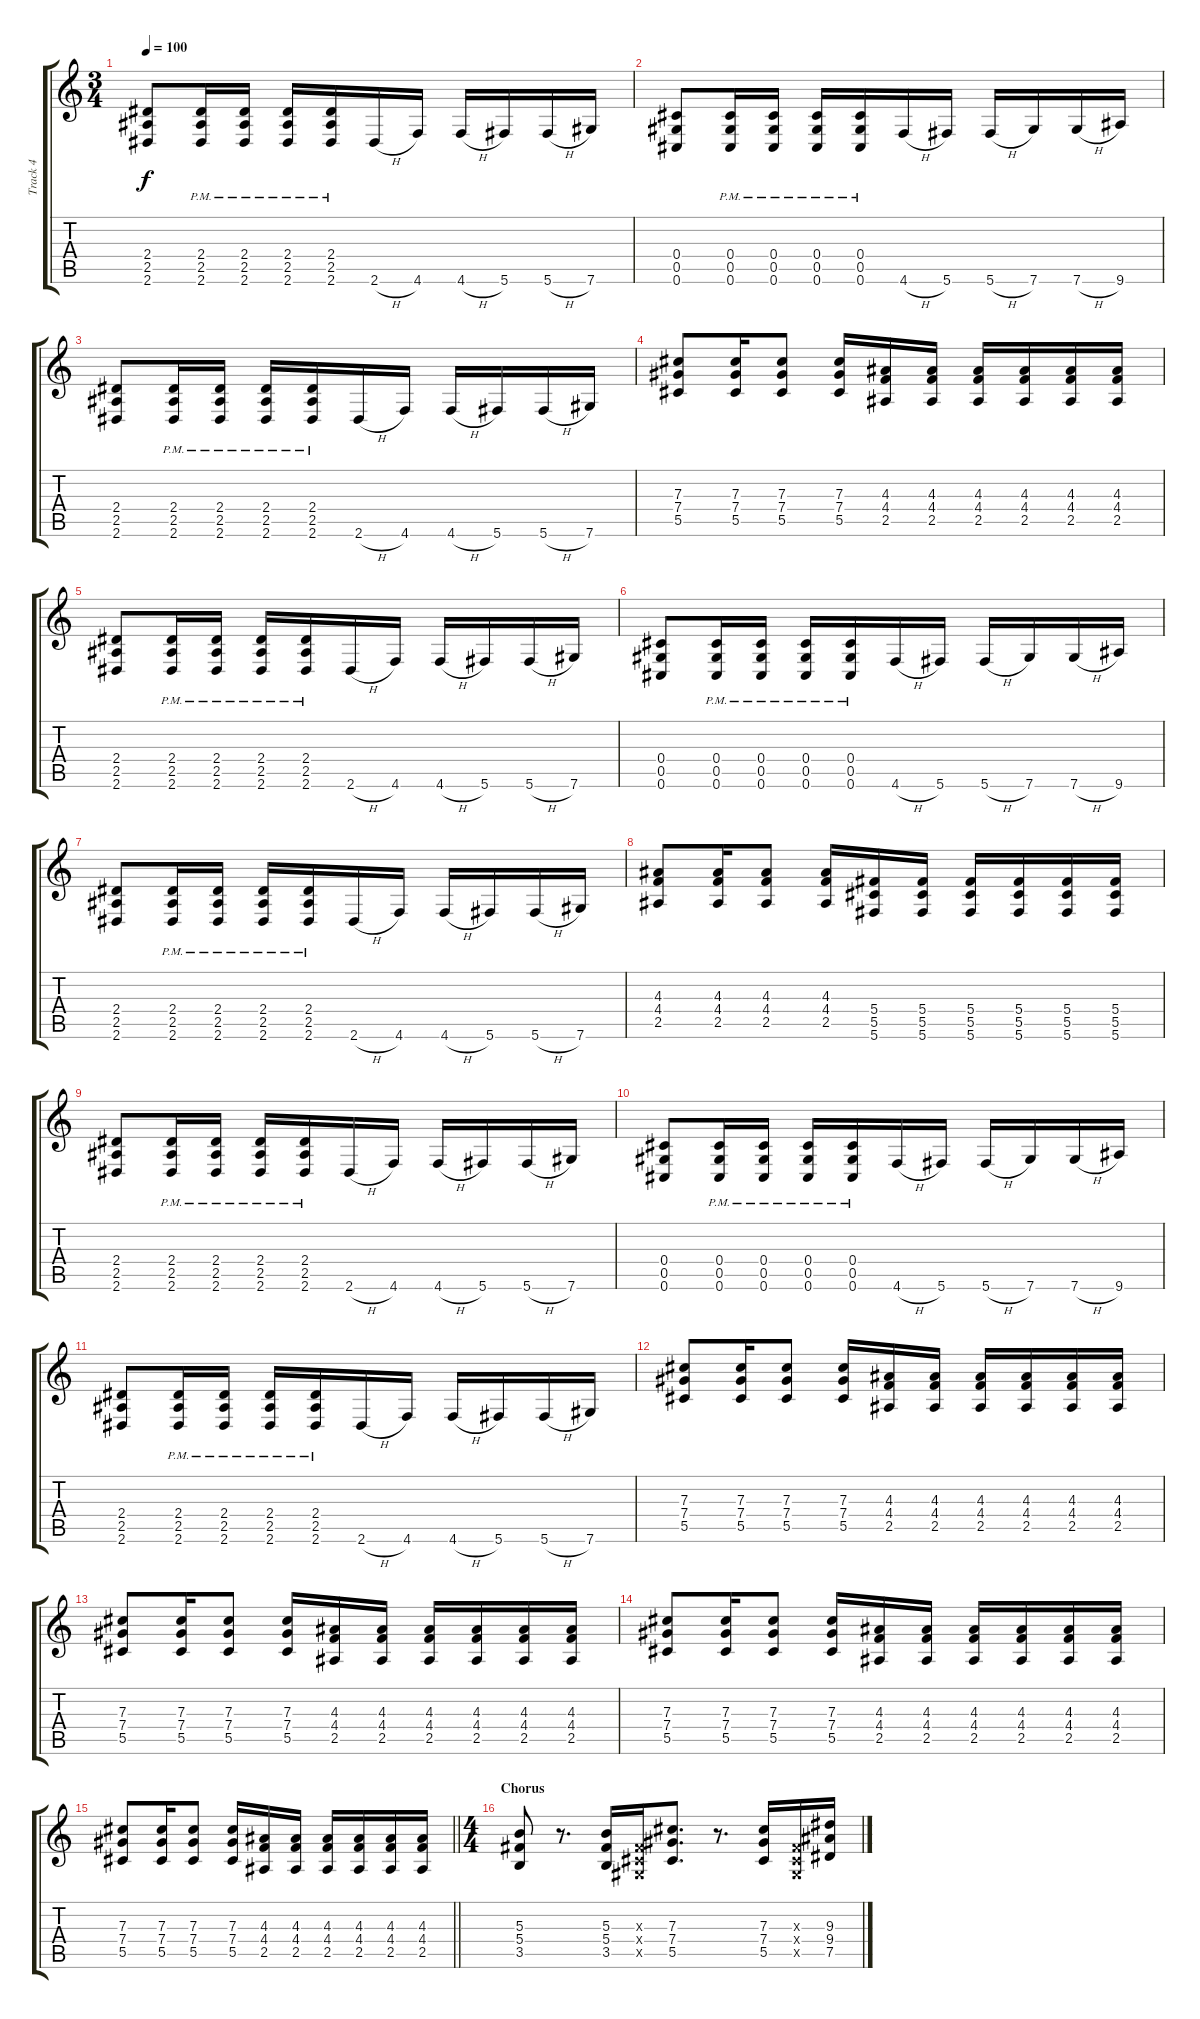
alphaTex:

\track ("Track 4" "Track 4") {instrument overdrivenguitar}
\staff {score tabs}
\tuning (Eb4 Bb3 Gb3 Db3 Ab2 Db2) {hide}
\ts (3 4)
\tempo 100
\clef g2
\ks c
(2.4 2.5 2.6).8{dy f} (2.4{pm} 2.5{pm} 2.6{pm}).16 (2.4{pm} 2.5{pm} 2.6{pm}).16 (2.4{pm} 2.5{pm} 2.6{pm}).16 (2.4{pm} 2.5{pm} 2.6{pm}).16 2.6{h}.16 4.6.16 4.6{h}.16 5.6.16 5.6{h}.16 7.6.16 |
(0.4 0.5 0.6).8 (0.4{pm} 0.5{pm} 0.6{pm}).16 (0.4{pm} 0.5{pm} 0.6{pm}).16 (0.4{pm} 0.5{pm} 0.6{pm}).16 (0.4{pm} 0.5{pm} 0.6{pm}).16 4.6{h}.16 5.6.16 5.6{h}.16 7.6.16 7.6{h}.16 9.6.16 |
(2.4 2.5 2.6).8 (2.4{pm} 2.5{pm} 2.6{pm}).16 (2.4{pm} 2.5{pm} 2.6{pm}).16 (2.4{pm} 2.5{pm} 2.6{pm}).16 (2.4{pm} 2.5{pm} 2.6{pm}).16 2.6{h}.16 4.6.16 4.6{h}.16 5.6.16 5.6{h}.16 7.6.16 |
(7.3 7.4 5.5).8 (7.3 7.4 5.5).16 (7.3 7.4 5.5).8 (7.3 7.4 5.5).16 (4.3 4.4 2.5).16 (4.3 4.4 2.5).16 (4.3 4.4 2.5).16 (4.3 4.4 2.5).16 (4.3 4.4 2.5).16 (4.3 4.4 2.5).16 |
(2.4 2.5 2.6).8 (2.4{pm} 2.5{pm} 2.6{pm}).16 (2.4{pm} 2.5{pm} 2.6{pm}).16 (2.4{pm} 2.5{pm} 2.6{pm}).16 (2.4{pm} 2.5{pm} 2.6{pm}).16 2.6{h}.16 4.6.16 4.6{h}.16 5.6.16 5.6{h}.16 7.6.16 |
(0.4 0.5 0.6).8 (0.4{pm} 0.5{pm} 0.6{pm}).16 (0.4{pm} 0.5{pm} 0.6{pm}).16 (0.4{pm} 0.5{pm} 0.6{pm}).16 (0.4{pm} 0.5{pm} 0.6{pm}).16 4.6{h}.16 5.6.16 5.6{h}.16 7.6.16 7.6{h}.16 9.6.16 |
(2.4 2.5 2.6).8 (2.4{pm} 2.5{pm} 2.6{pm}).16 (2.4{pm} 2.5{pm} 2.6{pm}).16 (2.4{pm} 2.5{pm} 2.6{pm}).16 (2.4{pm} 2.5{pm} 2.6{pm}).16 2.6{h}.16 4.6.16 4.6{h}.16 5.6.16 5.6{h}.16 7.6.16 |
(4.3 4.4 2.5).8 (4.3 4.4 2.5).16 (4.3 4.4 2.5).8 (4.3 4.4 2.5).16 (5.4 5.5 5.6).16 (5.4 5.5 5.6).16 (5.4 5.5 5.6).16 (5.4 5.5 5.6).16 (5.4 5.5 5.6).16 (5.4 5.5 5.6).16 |
(2.4 2.5 2.6).8 (2.4{pm} 2.5{pm} 2.6{pm}).16 (2.4{pm} 2.5{pm} 2.6{pm}).16 (2.4{pm} 2.5{pm} 2.6{pm}).16 (2.4{pm} 2.5{pm} 2.6{pm}).16 2.6{h}.16 4.6.16 4.6{h}.16 5.6.16 5.6{h}.16 7.6.16 |
(0.4 0.5 0.6).8 (0.4{pm} 0.5{pm} 0.6{pm}).16 (0.4{pm} 0.5{pm} 0.6{pm}).16 (0.4{pm} 0.5{pm} 0.6{pm}).16 (0.4{pm} 0.5{pm} 0.6{pm}).16 4.6{h}.16 5.6.16 5.6{h}.16 7.6.16 7.6{h}.16 9.6.16 |
(2.4 2.5 2.6).8 (2.4{pm} 2.5{pm} 2.6{pm}).16 (2.4{pm} 2.5{pm} 2.6{pm}).16 (2.4{pm} 2.5{pm} 2.6{pm}).16 (2.4{pm} 2.5{pm} 2.6{pm}).16 2.6{h}.16 4.6.16 4.6{h}.16 5.6.16 5.6{h}.16 7.6.16 |
(7.3 7.4 5.5).8 (7.3 7.4 5.5).16 (7.3 7.4 5.5).8 (7.3 7.4 5.5).16 (4.3 4.4 2.5).16 (4.3 4.4 2.5).16 (4.3 4.4 2.5).16 (4.3 4.4 2.5).16 (4.3 4.4 2.5).16 (4.3 4.4 2.5).16 |
(7.3 7.4 5.5).8 (7.3 7.4 5.5).16 (7.3 7.4 5.5).8 (7.3 7.4 5.5).16 (4.3 4.4 2.5).16 (4.3 4.4 2.5).16 (4.3 4.4 2.5).16 (4.3 4.4 2.5).16 (4.3 4.4 2.5).16 (4.3 4.4 2.5).16 |
(7.3 7.4 5.5).8 (7.3 7.4 5.5).16 (7.3 7.4 5.5).8 (7.3 7.4 5.5).16 (4.3 4.4 2.5).16 (4.3 4.4 2.5).16 (4.3 4.4 2.5).16 (4.3 4.4 2.5).16 (4.3 4.4 2.5).16 (4.3 4.4 2.5).16 |
\barLineRight lightlight
(7.3 7.4 5.5).8 (7.3 7.4 5.5).16 (7.3 7.4 5.5).8 (7.3 7.4 5.5).16 (4.3 4.4 2.5).16 (4.3 4.4 2.5).16 (4.3 4.4 2.5).16 (4.3 4.4 2.5).16 (4.3 4.4 2.5).16 (4.3 4.4 2.5).16 |
\ts (4 4)
\section ("" "Chorus")
(5.3 5.4 3.5).8 r.8{d} (5.3 5.4 3.5).16 (0.3{x} 0.4{x} 0.5{x}).16 (7.3 7.4 5.5).8{d} r.8{d} (7.3 7.4 5.5).16 (0.3{x} 0.4{x} 0.5{x}).16 (9.3 9.4 7.5).16
